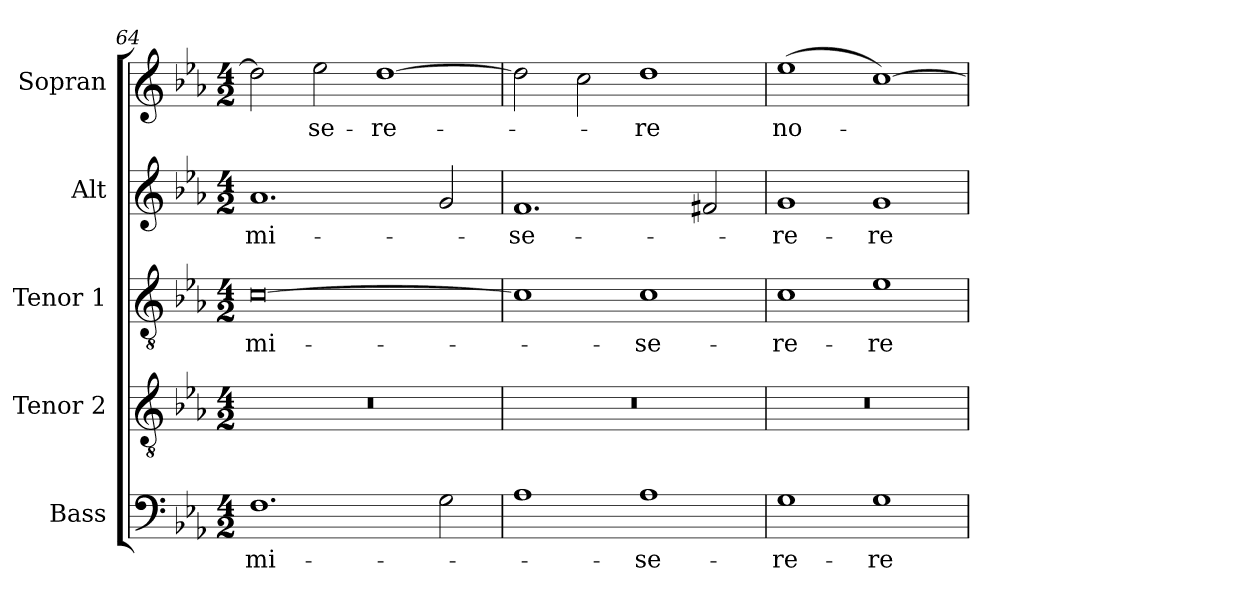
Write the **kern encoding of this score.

**kern	**text	**kern	**kern	**text	**kern	**text	**kern	**text
*part5	*part5	*part4	*part3	*part3	*part2	*part2	*part1	*part1
*staff5	*staff5	*staff4	*staff3	*staff3	*staff2	*staff2	*staff1	*staff1
*I"Bass	*	*I"Tenor 2	*I"Tenor 1	*	*I"Alt	*	*I"Sopran	*
*I'B.	*	*I'T. 2	*I'T. 1	*	*I'A.	*	*I'S.	*
*clefF4	*	*clefGv2	*clefGv2	*	*clefG2	*	*clefG2	*
*k[b-e-a-]	*	*k[b-e-a-]	*k[b-e-a-]	*	*k[b-e-a-]	*	*k[b-e-a-]	*
*E-:	*	*E-:	*E-:	*	*E-:	*	*E-:	*
*M4/2	*	*M4/2	*M4/2	*	*M4/2	*	*M4/2	*
=64	=64	=64	=64	=64	=64	=64	=64	=64
!	!LO:LY:b	!	!	!LO:LY:b	!	!LO:LY:b	!	!
1.F	mi-	0r	[0c	mi-	1.a-	mi-	2dd\]	.
!	!	!	!	!	!	!	!	!LO:LY:b
.	.	.	.	.	.	.	2ee-\	-se-
!	!	!	!	!	!	!	!	!LO:LY:b
.	.	.	.	.	.	.	[1dd	-re-
2G\	.	.	.	.	2g/	.	.	.
=65	=65	=65	=65	=65	=65	=65	=65	=65
!	!	!	!	!	!	!LO:LY:b	!	!
1A-	.	0r	1c]	.	1.f	-se-	2dd\]	.
.	.	.	.	.	.	.	2cc\	.
!	!LO:LY:b	!	!	!LO:LY:b	!	!	!	!LO:LY:b
1A-	-se-	.	1c	-se-	.	.	1dd	-re
.	.	.	.	.	2f#X/	.	.	.
!!LO:PB:g=z
=66	=66	=66	=66	=66	=66	=66	=66	=66
!	!LO:LY:b	!	!	!LO:LY:b	!	!LO:LY:b	!	!LO:LY:b
1G	-re-	0r	1c	-re-	1g	-re-	(>1ee-	no-
!	!LO:LY:b	!	!	!LO:LY:b	!	!LO:LY:b	!	!
1G	-re	.	1e-	-re	1g	-re	[1cc)	.
=	=	=	=	=	=	=	=	=
*-	*-	*-	*-	*-	*-	*-	*-	*-
